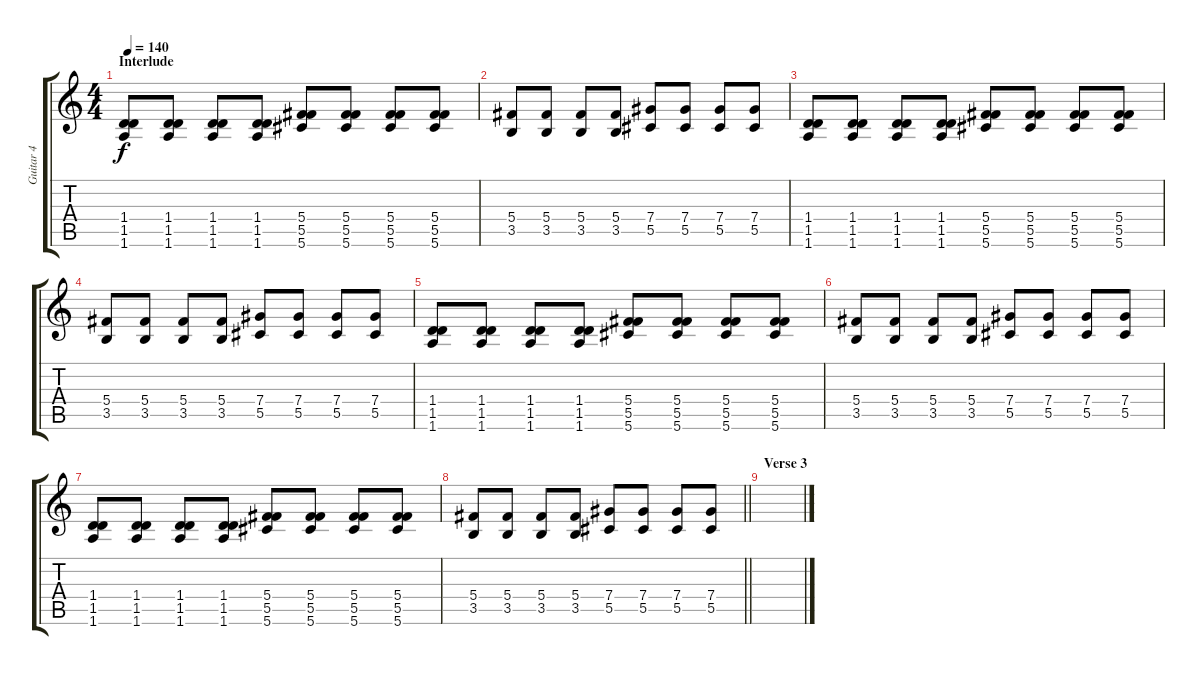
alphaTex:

\track ("Guitar 4" "Guitar 4") {instrument distortionguitar}
\staff {score tabs}
\tuning (Eb4 Bb3 Gb3 Db3 Ab2 Db3) {hide}
\ts (4 4)
\section ("" "Interlude")
\tempo 140
\clef g2
\ks c
(1.4 1.5 1.6).8{dy f} (1.4 1.5 1.6).8 (1.4 1.5 1.6).8 (1.4 1.5 1.6).8 (5.4 5.5 5.6).8 (5.4 5.5 5.6).8 (5.4 5.5 5.6).8 (5.4 5.5 5.6).8 |
(5.4 3.5).8 (5.4 3.5).8 (5.4 3.5).8 (5.4 3.5).8 (7.4 5.5).8 (7.4 5.5).8 (7.4 5.5).8 (7.4 5.5).8 |
(1.4 1.5 1.6).8 (1.4 1.5 1.6).8 (1.4 1.5 1.6).8 (1.4 1.5 1.6).8 (5.4 5.5 5.6).8 (5.4 5.5 5.6).8 (5.4 5.5 5.6).8 (5.4 5.5 5.6).8 |
(5.4 3.5).8 (5.4 3.5).8 (5.4 3.5).8 (5.4 3.5).8 (7.4 5.5).8 (7.4 5.5).8 (7.4 5.5).8 (7.4 5.5).8 |
(1.4 1.5 1.6).8 (1.4 1.5 1.6).8 (1.4 1.5 1.6).8 (1.4 1.5 1.6).8 (5.4 5.5 5.6).8 (5.4 5.5 5.6).8 (5.4 5.5 5.6).8 (5.4 5.5 5.6).8 |
(5.4 3.5).8 (5.4 3.5).8 (5.4 3.5).8 (5.4 3.5).8 (7.4 5.5).8 (7.4 5.5).8 (7.4 5.5).8 (7.4 5.5).8 |
(1.4 1.5 1.6).8 (1.4 1.5 1.6).8 (1.4 1.5 1.6).8 (1.4 1.5 1.6).8 (5.4 5.5 5.6).8 (5.4 5.5 5.6).8 (5.4 5.5 5.6).8 (5.4 5.5 5.6).8 |
\barLineRight lightlight
(5.4 3.5).8 (5.4 3.5).8 (5.4 3.5).8 (5.4 3.5).8 (7.4 5.5).8 (7.4 5.5).8 (7.4 5.5).8 (7.4 5.5).8 |
\section ("" "Verse 3")
